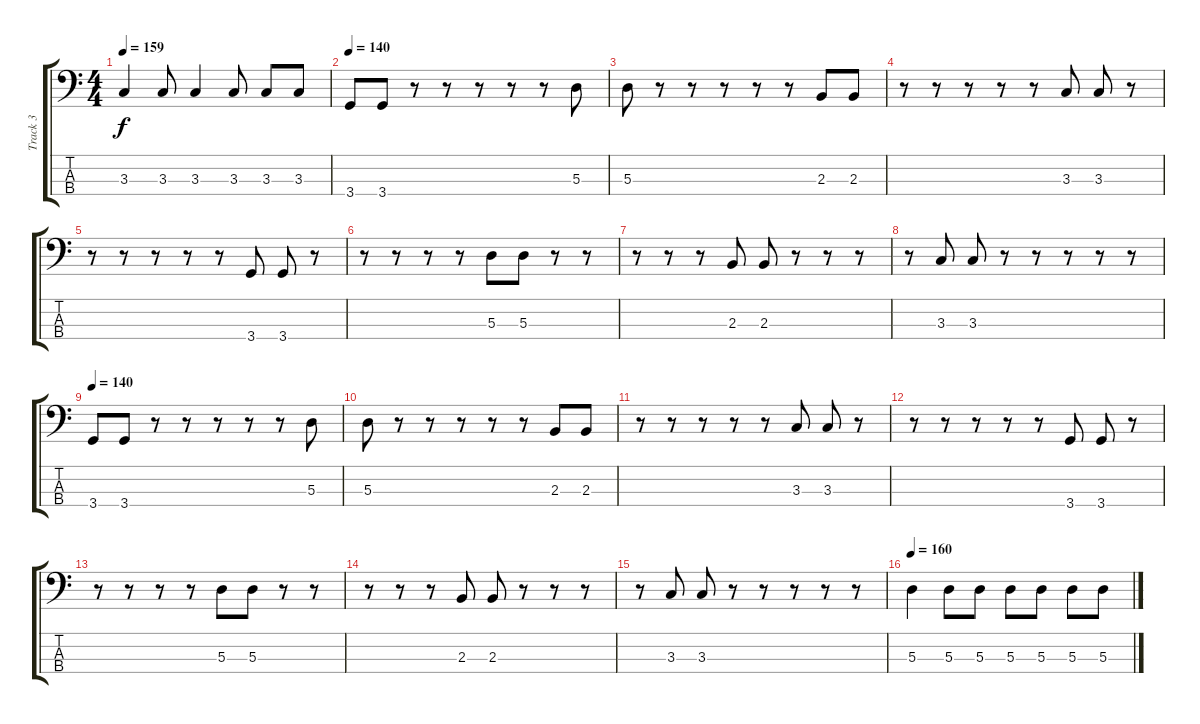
\track ("Track 3" "Track 3") {instrument electricbassfinger}
\staff {score tabs}
\tuning (G2 D2 A1 E1) {hide}
\ts (4 4)
\tempo 159
\clef f4
\ks c
3.3.4{dy f} 3.3.8 3.3.4 3.3.8 3.3.8 3.3.8 |
\tempo 140
3.4.8 3.4.8 r.8 r.8 r.8 r.8 r.8 5.3.8 |
5.3.8 r.8 r.8 r.8 r.8 r.8 2.3.8 2.3.8 |
r.8 r.8 r.8 r.8 r.8 3.3.8 3.3.8 r.8 |
r.8 r.8 r.8 r.8 r.8 3.4.8 3.4.8 r.8 |
r.8 r.8 r.8 r.8 5.3.8 5.3.8 r.8 r.8 |
r.8 r.8 r.8 2.3.8 2.3.8 r.8 r.8 r.8 |
r.8 3.3.8 3.3.8 r.8 r.8 r.8 r.8 r.8 |
\tempo 140
3.4.8 3.4.8 r.8 r.8 r.8 r.8 r.8 5.3.8 |
5.3.8 r.8 r.8 r.8 r.8 r.8 2.3.8 2.3.8 |
r.8 r.8 r.8 r.8 r.8 3.3.8 3.3.8 r.8 |
r.8 r.8 r.8 r.8 r.8 3.4.8 3.4.8 r.8 |
r.8 r.8 r.8 r.8 5.3.8 5.3.8 r.8 r.8 |
r.8 r.8 r.8 2.3.8 2.3.8 r.8 r.8 r.8 |
r.8 3.3.8 3.3.8 r.8 r.8 r.8 r.8 r.8 |
\tempo 160
5.3.4 5.3.8 5.3.8 5.3.8 5.3.8 5.3.8 5.3.8
